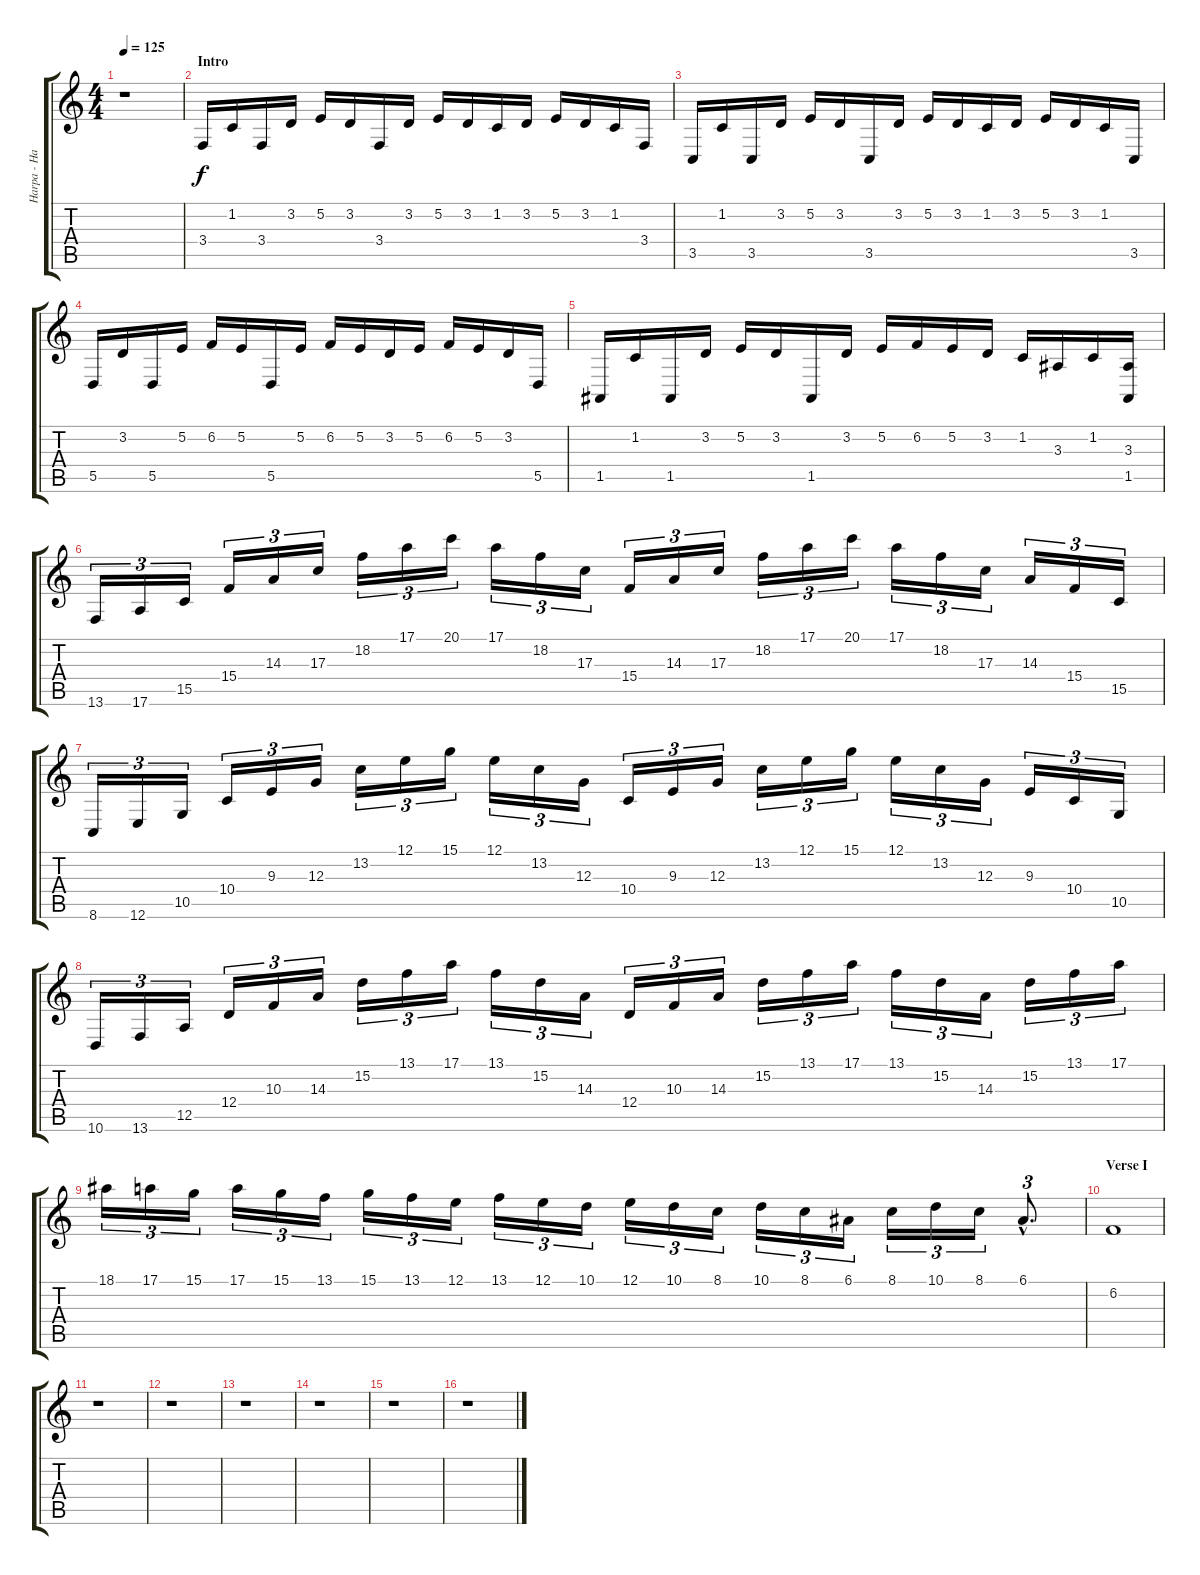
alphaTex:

\track ("Harpa - Harp" "Harpa - Ha") {instrument orchestralharp}
\staff {score tabs}
\tuning (E4 B3 G3 D3 A2 E2) {hide}
\ts (4 4)
\tempo 125
\clef g2
\ks c
r.1{dy f instrument orchestralharp} |
\section ("" "Intro")
3.4.16 1.2.16 3.4.16 3.2.16 5.2.16 3.2.16 3.4.16 3.2.16 5.2.16 3.2.16 1.2.16 3.2.16 5.2.16 3.2.16 1.2.16 3.4.16 |
3.5.16 1.2.16 3.5.16 3.2.16 5.2.16 3.2.16 3.5.16 3.2.16 5.2.16 3.2.16 1.2.16 3.2.16 5.2.16 3.2.16 1.2.16 3.5.16 |
5.5.16 3.2.16 5.5.16 5.2.16 6.2.16 5.2.16 5.5.16 5.2.16 6.2.16 5.2.16 3.2.16 5.2.16 6.2.16 5.2.16 3.2.16 5.5.16 |
1.5.16 1.2.16 1.5.16 3.2.16 5.2.16 3.2.16 1.5.16 3.2.16 5.2.16 6.2.16 5.2.16 3.2.16 1.2.16 3.3.16 1.2.16 (3.3 1.5).16 |
13.6.16{tu (3 2)} 17.6.16{tu (3 2)} 15.5.16{tu (3 2)} 15.4.16{tu (3 2)} 14.3.16{tu (3 2)} 17.3.16{tu (3 2)} 18.2.16{tu (3 2)} 17.1.16{tu (3 2)} 20.1.16{tu (3 2)} 17.1.16{tu (3 2)} 18.2.16{tu (3 2)} 17.3.16{tu (3 2)} 15.4.16{tu (3 2)} 14.3.16{tu (3 2)} 17.3.16{tu (3 2)} 18.2.16{tu (3 2)} 17.1.16{tu (3 2)} 20.1.16{tu (3 2)} 17.1.16{tu (3 2)} 18.2.16{tu (3 2)} 17.3.16{tu (3 2)} 14.3.16{tu (3 2)} 15.4.16{tu (3 2)} 15.5.16{tu (3 2)} |
8.6.16{tu (3 2)} 12.6.16{tu (3 2)} 10.5.16{tu (3 2)} 10.4.16{tu (3 2)} 9.3.16{tu (3 2)} 12.3.16{tu (3 2)} 13.2.16{tu (3 2)} 12.1.16{tu (3 2)} 15.1.16{tu (3 2)} 12.1.16{tu (3 2)} 13.2.16{tu (3 2)} 12.3.16{tu (3 2)} 10.4.16{tu (3 2)} 9.3.16{tu (3 2)} 12.3.16{tu (3 2)} 13.2.16{tu (3 2)} 12.1.16{tu (3 2)} 15.1.16{tu (3 2)} 12.1.16{tu (3 2)} 13.2.16{tu (3 2)} 12.3.16{tu (3 2)} 9.3.16{tu (3 2)} 10.4.16{tu (3 2)} 10.5.16{tu (3 2)} |
10.6.16{tu (3 2)} 13.6.16{tu (3 2)} 12.5.16{tu (3 2)} 12.4.16{tu (3 2)} 10.3.16{tu (3 2)} 14.3.16{tu (3 2)} 15.2.16{tu (3 2)} 13.1.16{tu (3 2)} 17.1.16{tu (3 2)} 13.1.16{tu (3 2)} 15.2.16{tu (3 2)} 14.3.16{tu (3 2)} 12.4.16{tu (3 2)} 10.3.16{tu (3 2)} 14.3.16{tu (3 2)} 15.2.16{tu (3 2)} 13.1.16{tu (3 2)} 17.1.16{tu (3 2)} 13.1.16{tu (3 2)} 15.2.16{tu (3 2)} 14.3.16{tu (3 2)} 15.2.16{tu (3 2)} 13.1.16{tu (3 2)} 17.1.16{tu (3 2)} |
18.1.16{tu (3 2)} 17.1.16{tu (3 2)} 15.1.16{tu (3 2)} 17.1.16{tu (3 2)} 15.1.16{tu (3 2)} 13.1.16{tu (3 2)} 15.1.16{tu (3 2)} 13.1.16{tu (3 2)} 12.1.16{tu (3 2)} 13.1.16{tu (3 2)} 12.1.16{tu (3 2)} 10.1.16{tu (3 2)} 12.1.16{tu (3 2)} 10.1.16{tu (3 2)} 8.1.16{tu (3 2)} 10.1.16{tu (3 2)} 8.1.16{tu (3 2)} 6.1.16{tu (3 2)} 8.1.16{tu (3 2)} 10.1.16{tu (3 2)} 8.1.16{tu (3 2)} 6.1{hac}.8{d tu (3 2)} |
\section ("" "Verse I")
6.2.1 |
r.1 |
r.1 |
r.1 |
r.1 |
r.1 |
r.1
